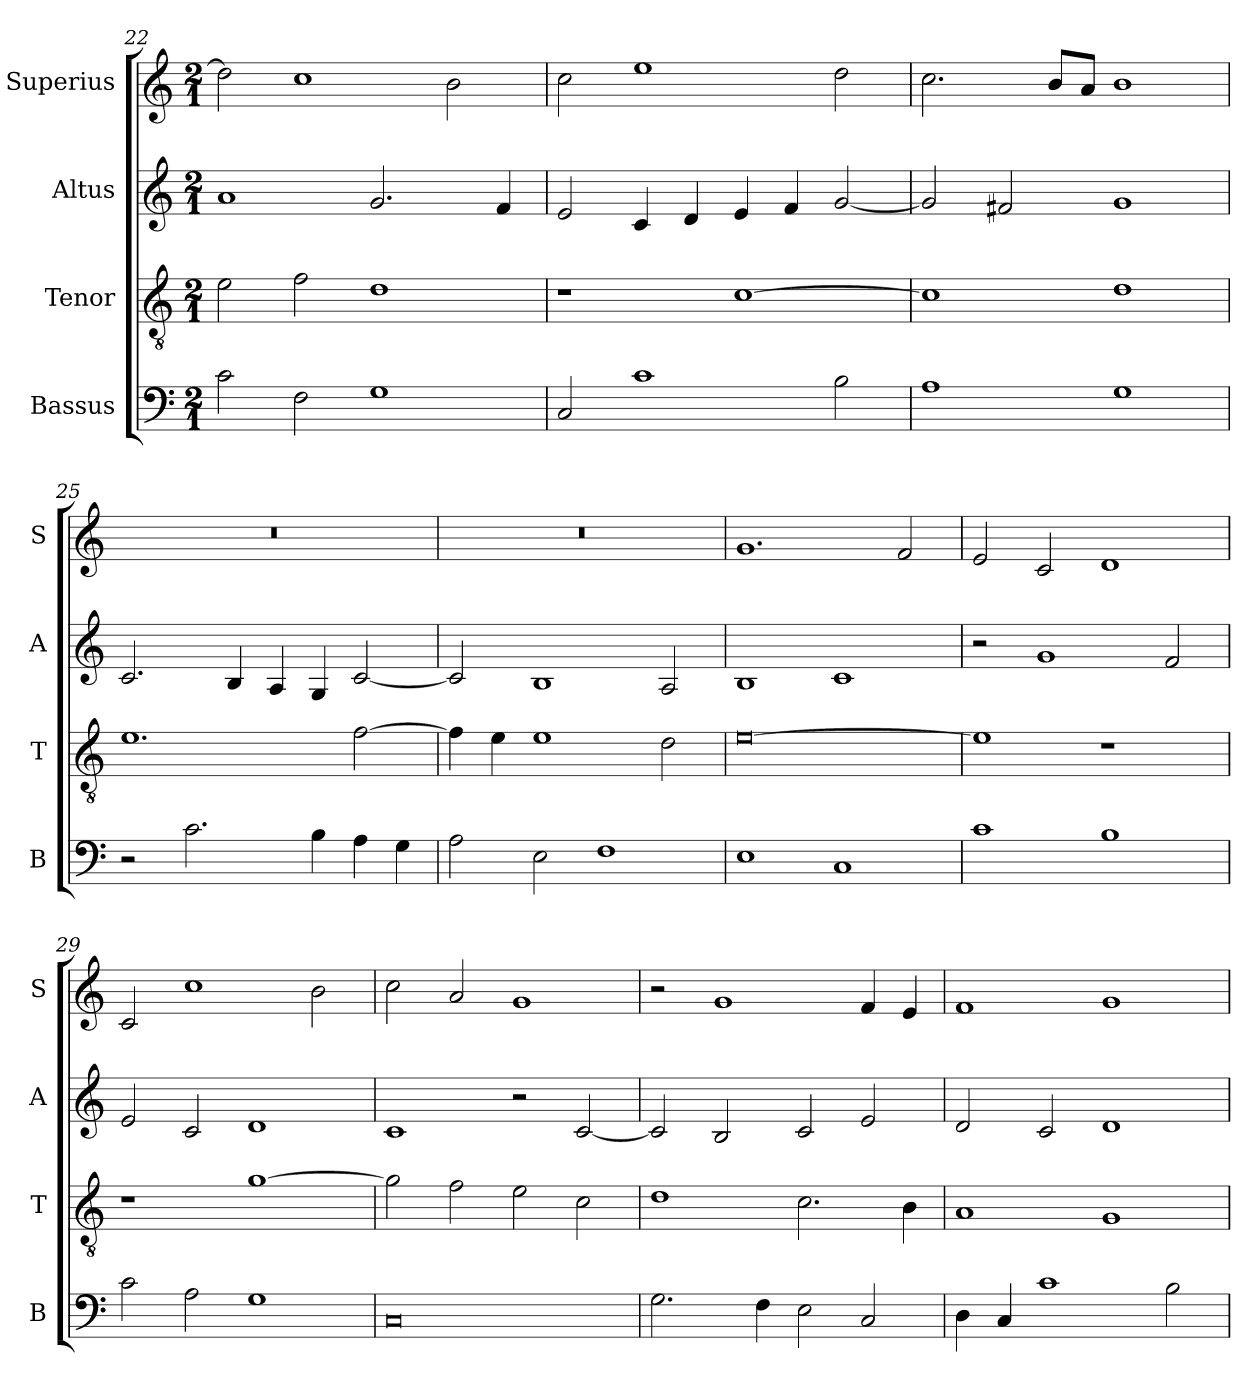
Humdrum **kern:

**kern	**kern	**kern	**kern
*part4	*part3	*part2	*part1
*staff4	*staff3	*staff2	*staff1
*I"Bassus	*I"Tenor	*I"Altus	*I"Superius
*I'B	*I'T	*I'A	*I'S
*clefF4	*clefGv2	*clefG2	*clefG2
*k[]	*k[]	*k[]	*k[]
*C:	*C:	*C:	*C:
*M2/1	*M2/1	*M2/1	*M2/1
=22	=22	=22	=22
2c	2e	1a	2dd]
2F	2f	.	1cc
1G	1d	2.g	.
.	.	.	2b
.	.	4f	.
=23	=23	=23	=23
2C	1r	2e	2cc
1c	.	4c	1ee
.	.	4d	.
.	[1c	4e	.
.	.	4f	.
2B	.	[2g	2dd
=24	=24	=24	=24
1A	1c]	2g]	2.cc
.	.	2f#X	.
.	.	.	8bL
.	.	.	8aJ
1G	1d	1g	1b
=25	=25	=25	=25
2r	1.e	2.c	0r
2.c	.	.	.
.	.	4B	.
.	.	4A	.
4B	.	4G	.
4A	[2f	[2c	.
4G	.	.	.
=26	=26	=26	=26
2A	4f]	2c]	0r
.	4e	.	.
2E	1e	1B	.
1F	.	.	.
.	2d	2A	.
=27	=27	=27	=27
1E	[0e	1B	1.g
1C	.	1c	.
.	.	.	2f
=28	=28	=28	=28
1c	1e]	2r	2e
.	.	1g	2c
1B	1r	.	1d
.	.	2f	.
=29	=29	=29	=29
2c	1r	2e	2c
2A	.	2c	1cc
1G	[1g	1d	.
.	.	.	2b
=30	=30	=30	=30
0C	2g]	1c	2cc
.	2f	.	2a
.	2e	2r	1g
.	2c	[2c	.
=31	=31	=31	=31
2.G	1d	2c]	2r
.	.	2B	1g
4F	.	.	.
2E	2.c	2c	.
2C	.	2e	4f
.	4B	.	4e
=32	=32	=32	=32
4D	1A	2d	1f
4C	.	.	.
1c	.	2c	.
.	1G	1d	1g
2B	.	.	.
=	=	=	=
*-	*-	*-	*-
